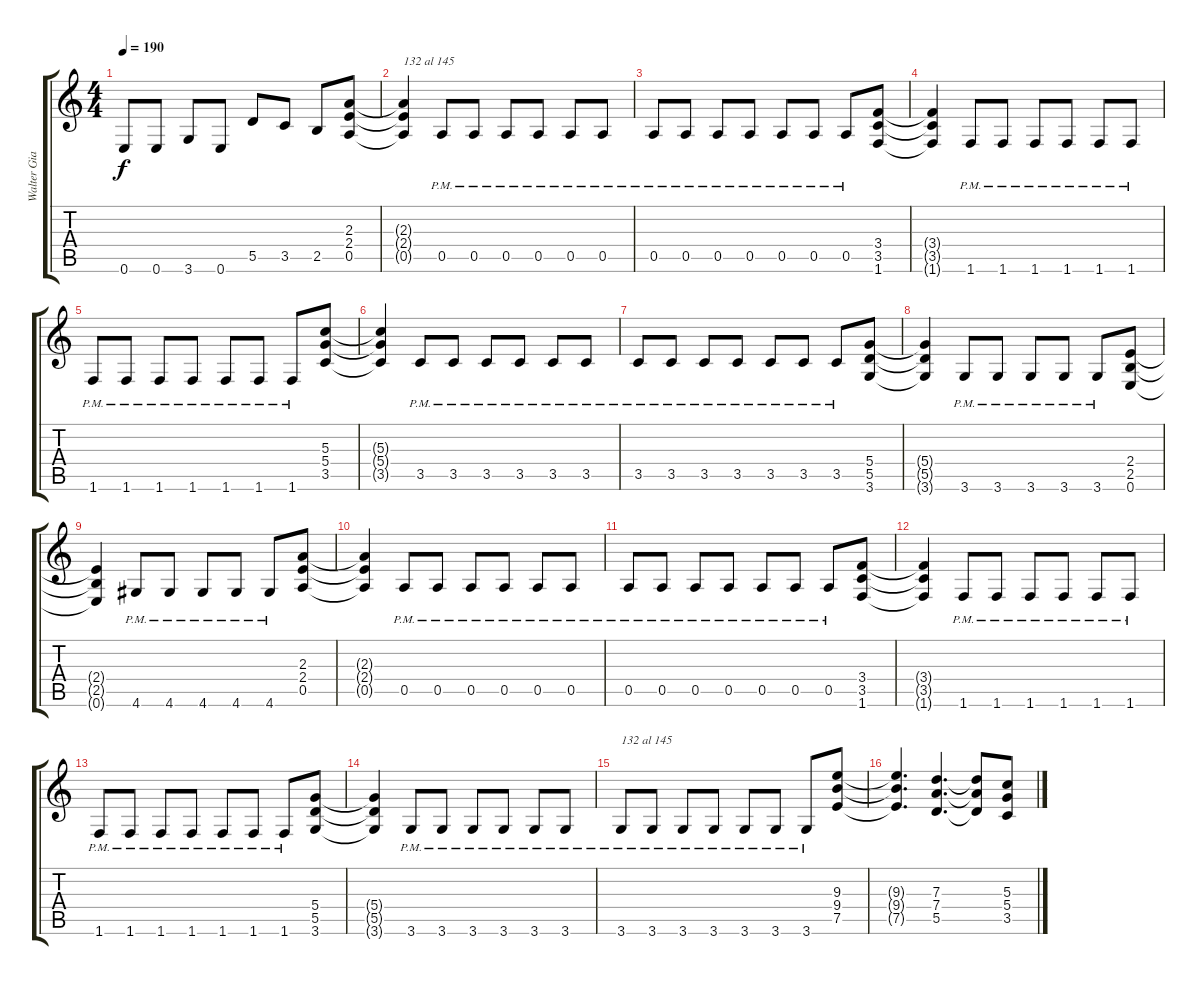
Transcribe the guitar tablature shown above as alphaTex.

\track ("Walter Giardino" "Walter Gia") {instrument distortionguitar}
\staff {score tabs}
\tuning (E4 B3 G3 D3 A2 E2) {hide}
\ts (4 4)
\tempo 190
\clef g2
\ks c
0.6.8{dy f} 0.6.8 3.6.8 0.6.8 5.5.8 3.5.8 2.5.8 (2.3 2.4 0.5).8 |
(2.3{t} 2.4{t} 0.5{t}).4{txt "132 al 145"} 0.5{pm}.8 0.5{pm}.8 0.5{pm}.8 0.5{pm}.8 0.5{pm}.8 0.5{pm}.8 |
0.5{pm}.8 0.5{pm}.8 0.5{pm}.8 0.5{pm}.8 0.5{pm}.8 0.5{pm}.8 0.5{pm}.8 (3.4 3.5 1.6).8 |
(3.4{t} 3.5{t} 1.6{t}).4 1.6{pm}.8 1.6{pm}.8 1.6{pm}.8 1.6{pm}.8 1.6{pm}.8 1.6{pm}.8 |
1.6{pm}.8 1.6{pm}.8 1.6{pm}.8 1.6{pm}.8 1.6{pm}.8 1.6{pm}.8 1.6{pm}.8 (5.3 5.4 3.5).8 |
(5.3{t} 5.4{t} 3.5{t}).4 3.5{pm}.8 3.5{pm}.8 3.5{pm}.8 3.5{pm}.8 3.5{pm}.8 3.5{pm}.8 |
3.5{pm}.8 3.5{pm}.8 3.5{pm}.8 3.5{pm}.8 3.5{pm}.8 3.5{pm}.8 3.5{pm}.8 (5.4 5.5 3.6).8 |
(5.4{t} 5.5{t} 3.6{t}).4 3.6{pm}.8 3.6{pm}.8 3.6{pm}.8 3.6{pm}.8 3.6{pm}.8 (2.4 2.5 0.6).8 |
(2.4{t} 2.5{t} 0.6{t}).4 4.6{pm}.8 4.6{pm}.8 4.6{pm}.8 4.6{pm}.8 4.6{pm}.8 (2.3 2.4 0.5).8 |
(2.3{t} 2.4{t} 0.5{t}).4 0.5{pm}.8 0.5{pm}.8 0.5{pm}.8 0.5{pm}.8 0.5{pm}.8 0.5{pm}.8 |
0.5{pm}.8 0.5{pm}.8 0.5{pm}.8 0.5{pm}.8 0.5{pm}.8 0.5{pm}.8 0.5{pm}.8 (3.4 3.5 1.6).8 |
(3.4{t} 3.5{t} 1.6{t}).4 1.6{pm}.8 1.6{pm}.8 1.6{pm}.8 1.6{pm}.8 1.6{pm}.8 1.6{pm}.8 |
1.6{pm}.8 1.6{pm}.8 1.6{pm}.8 1.6{pm}.8 1.6{pm}.8 1.6{pm}.8 1.6{pm}.8 (5.4 5.5 3.6).8 |
(5.4{t} 5.5{t} 3.6{t}).4 3.6{pm}.8 3.6{pm}.8 3.6{pm}.8 3.6{pm}.8 3.6{pm}.8 3.6{pm}.8 |
3.6{pm}.8{txt "132 al 145"} 3.6{pm}.8 3.6{pm}.8 3.6{pm}.8 3.6{pm}.8 3.6{pm}.8 3.6{pm}.8 (9.3 9.4 7.5).8 |
(9.3{t} 9.4{t} 7.5{t}).4{d} (7.3 7.4 5.5).4{d} (7.3{t} 7.4{t} 5.5{t}).8 (5.3 5.4 3.5).8
